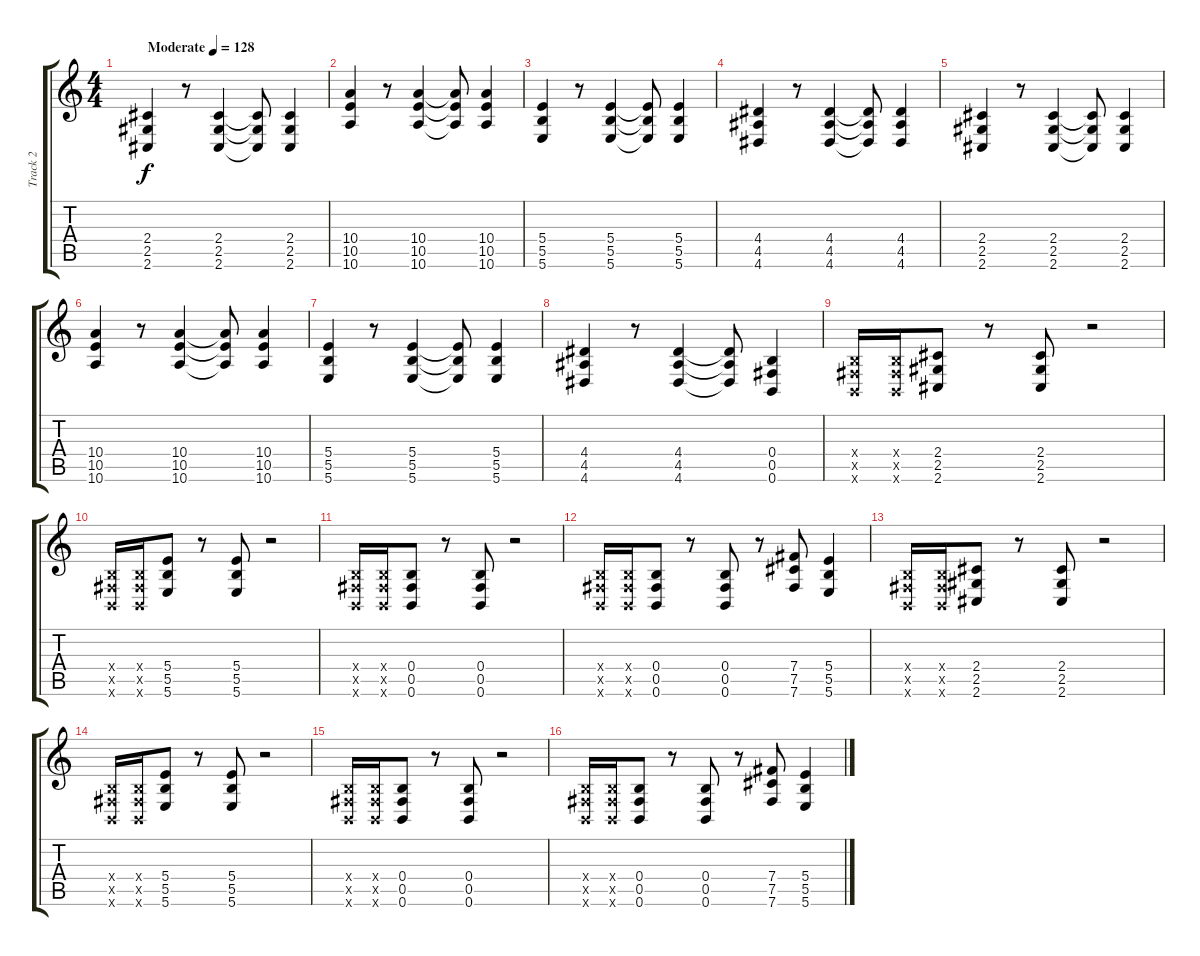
\track ("Track 2" "Track 2") {instrument distortionguitar}
\staff {score tabs}
\tuning (Db4 Ab3 E3 B2 Gb2 B1) {hide}
\ts (4 4)
\tempo (128 "Moderate")
\clef g2
\ks c
(2.4 2.5 2.6).4{dy f instrument distortionguitar} r.8 (2.4 2.5 2.6).4 (2.4{t} 2.5{t} 2.6{t}).8 (2.4 2.5 2.6).4 |
(10.4 10.5 10.6).4 r.8 (10.4 10.5 10.6).4 (10.4{t} 10.5{t} 10.6{t}).8 (10.4 10.5 10.6).4 |
(5.4 5.5 5.6).4 r.8 (5.4 5.5 5.6).4 (5.4{t} 5.5{t} 5.6{t}).8 (5.4 5.5 5.6).4 |
(4.4 4.5 4.6).4 r.8 (4.4 4.5 4.6).4 (4.4{t} 4.5{t} 4.6{t}).8 (4.4 4.5 4.6).4 |
(2.4 2.5 2.6).4 r.8 (2.4 2.5 2.6).4 (2.4{t} 2.5{t} 2.6{t}).8 (2.4 2.5 2.6).4 |
(10.4 10.5 10.6).4 r.8 (10.4 10.5 10.6).4 (10.4{t} 10.5{t} 10.6{t}).8 (10.4 10.5 10.6).4 |
(5.4 5.5 5.6).4 r.8 (5.4 5.5 5.6).4 (5.4{t} 5.5{t} 5.6{t}).8 (5.4 5.5 5.6).4 |
(4.4 4.5 4.6).4 r.8 (4.4 4.5 4.6).4 (4.4{t} 4.5{t} 4.6{t}).8 (0.4 0.5 0.6).4 |
(0.4{x} 0.5{x} 0.6{x}).16 (0.4{x} 0.5{x} 0.6{x}).16 (2.4 2.5 2.6).8 r.8 (2.4 2.5 2.6).8 r.2 |
(0.4{x} 0.5{x} 0.6{x}).16 (0.4{x} 0.5{x} 0.6{x}).16 (5.4 5.5 5.6).8 r.8 (5.4 5.5 5.6).8 r.2 |
(0.4{x} 0.5{x} 0.6{x}).16 (0.4{x} 0.5{x} 0.6{x}).16 (0.4 0.5 0.6).8 r.8 (0.4 0.5 0.6).8 r.2 |
(0.4{x} 0.5{x} 0.6{x}).16 (0.4{x} 0.5{x} 0.6{x}).16 (0.4 0.5 0.6).8 r.8 (0.4 0.5 0.6).8 r.8 (7.4 7.5 7.6).8 (5.4 5.5 5.6).4 |
(0.4{x} 0.5{x} 0.6{x}).16 (0.4{x} 0.5{x} 0.6{x}).16 (2.4 2.5 2.6).8 r.8 (2.4 2.5 2.6).8 r.2 |
(0.4{x} 0.5{x} 0.6{x}).16 (0.4{x} 0.5{x} 0.6{x}).16 (5.4 5.5 5.6).8 r.8 (5.4 5.5 5.6).8 r.2 |
(0.4{x} 0.5{x} 0.6{x}).16 (0.4{x} 0.5{x} 0.6{x}).16 (0.4 0.5 0.6).8 r.8 (0.4 0.5 0.6).8 r.2 |
(0.4{x} 0.5{x} 0.6{x}).16 (0.4{x} 0.5{x} 0.6{x}).16 (0.4 0.5 0.6).8 r.8 (0.4 0.5 0.6).8 r.8 (7.4 7.5 7.6).8 (5.4 5.5 5.6).4
